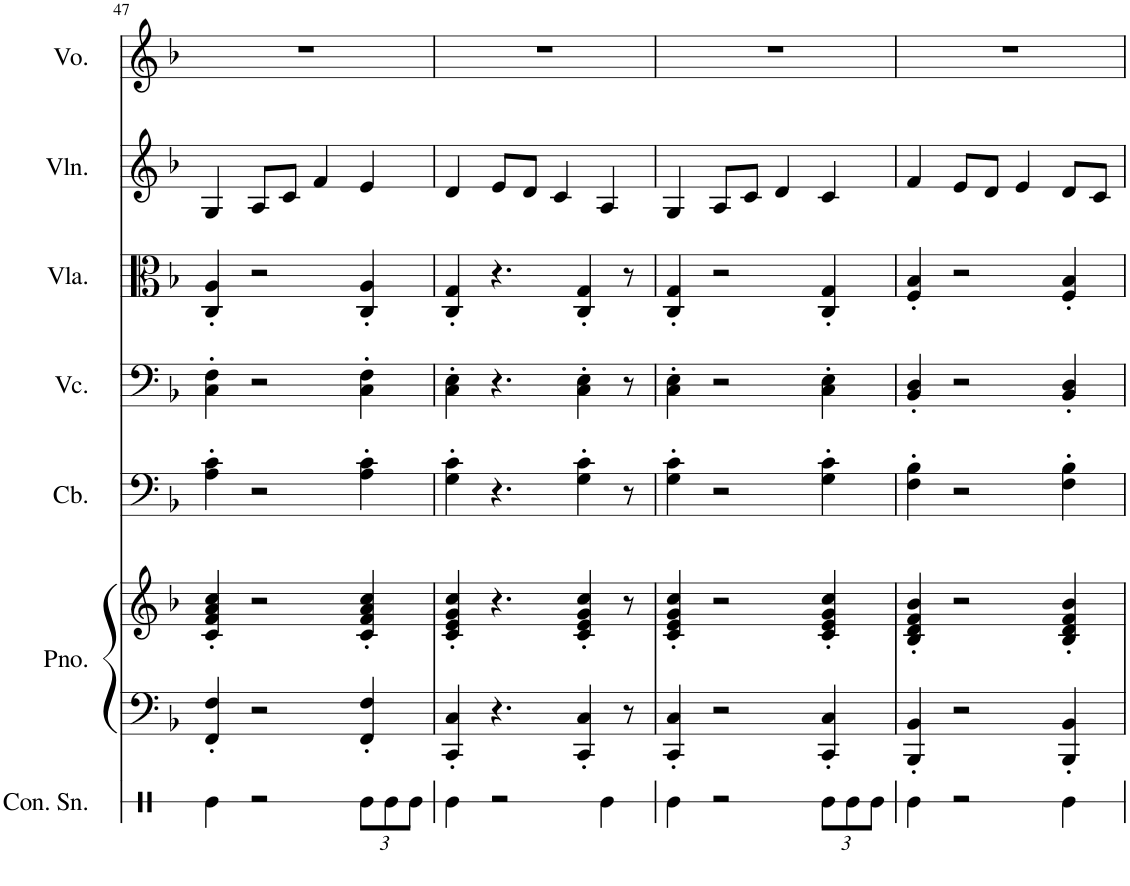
**kern	**kern	**kern	**kern	**kern	**kern	**kern	**kern
*part7	*part6	*part6	*part5	*part4	*part3	*part2	*part1
*staff8	*staff7	*staff6	*staff5	*staff4	*staff3	*staff2	*staff1
*I"Concert Snare Drum	*I"Piano	*	*I"Contrabass	*I"Violoncello	*I"Viola	*I"Violin	*I"Voice
*I'Con. Sn.	*I'Pno.	*	*I'Cb.	*I'Vc.	*I'Vla.	*I'Vln.	*I'Vo.
!!LO:PB:g=z
*clefX	*clefF4	*clefG2	*clefF4	*clefF4	*clefC3	*clefG2	*clefG2
*	*	*	*Trd7c12	*	*	*	*
*k[]	*k[b-]	*k[b-]	*k[b-]	*k[b-]	*k[b-]	*k[b-]	*k[b-]
*M4/4	*M4/4	*M4/4	*M4/4	*M4/4	*M4/4	*M4/4	*M4/4
=47	=47	=47	=47	=47	=47	=47	=47
4Re\	4FF/' 4F/'	4c/' 4f/' 4a/' 4cc/'	4A\' 4c\'	4C\' 4F\'	4C/' 4A/'	4G/	1r
2r	2r	2r	2r	2r	2r	8A/L	.
.	.	.	.	.	.	8c/J	.
.	.	.	.	.	.	4f/	.
*Xbrackettup	*	*	*	*	*	*	*
12Re\L	4FF/' 4F/'	4c/' 4f/' 4a/' 4cc/'	4A\' 4c\'	4C\' 4F\'	4C/' 4A/'	4e/	.
12Re\	.	.	.	.	.	.	.
12Re\J	.	.	.	.	.	.	.
=48	=48	=48	=48	=48	=48	=48	=48
4Re\	4CC/' 4C/'	4c/' 4e/' 4g/' 4cc/'	4G\' 4c\'	4C\' 4E\'	4C/' 4G/'	4d/	1r
2r	4.r	4.r	4.r	4.r	4.r	8e/L	.
.	.	.	.	.	.	8d/J	.
.	.	.	.	.	.	4c/	.
.	4CC/' 4C/'	4c/' 4e/' 4g/' 4cc/'	4G\' 4c\'	4C\' 4E\'	4C/' 4G/'	.	.
4Re\	.	.	.	.	.	4A/	.
.	8r	8r	8r	8r	8r	.	.
=49	=49	=49	=49	=49	=49	=49	=49
4Re\	4CC/' 4C/'	4c/' 4e/' 4g/' 4cc/'	4G\' 4c\'	4C\' 4E\'	4C/' 4G/'	4G/	1r
2r	2r	2r	2r	2r	2r	8A/L	.
.	.	.	.	.	.	8c/J	.
.	.	.	.	.	.	4d/	.
12Re\L	4CC/' 4C/'	4c/' 4e/' 4g/' 4cc/'	4G\' 4c\'	4C\' 4E\'	4C/' 4G/'	4c/	.
12Re\	.	.	.	.	.	.	.
12Re\J	.	.	.	.	.	.	.
=50	=50	=50	=50	=50	=50	=50	=50
4Re\	4BBB-/' 4BB-/'	4B-/' 4d/' 4f/' 4b-/'	4F\' 4B-\'	4BB-/' 4D/'	4F/' 4B-/'	4f/	1r
2r	2r	2r	2r	2r	2r	8e/L	.
.	.	.	.	.	.	8d/J	.
.	.	.	.	.	.	4e/	.
4Re\	4BBB-/' 4BB-/'	4B-/' 4d/' 4f/' 4b-/'	4F\' 4B-\'	4BB-/' 4D/'	4F/' 4B-/'	8d/L	.
.	.	.	.	.	.	8c/J	.
=	=	=	=	=	=	=	=
*-	*-	*-	*-	*-	*-	*-	*-
